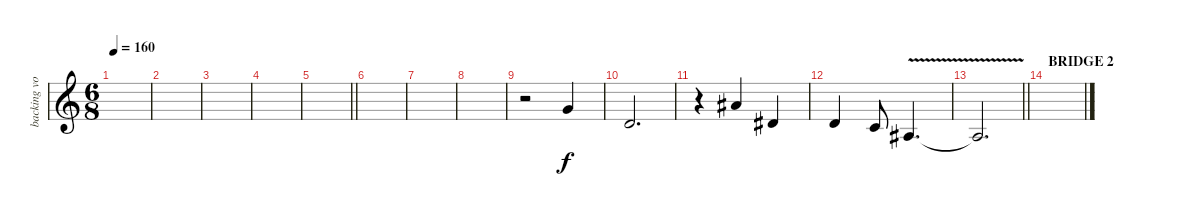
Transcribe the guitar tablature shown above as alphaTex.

\track ("backing vocals" "backing vo") {instrument lead5charang}
\staff {score}
\tuning (E4 B3 G3 D3 A2 E2) {hide}
\ts (6 8)
\tempo 160
\clef g2
\ks c
|
|
|
|
\barLineRight lightlight
|
|
|
|
r.2 3.1.4{dy f} |
3.2.2{d} |
r.4 6.1.4 4.2.4 |
3.2.4 1.2.8 3.3{v}.4{d} |
\barLineRight lightlight
3.3{t}.2{d} |
\section ("" "BRIDGE 2")
